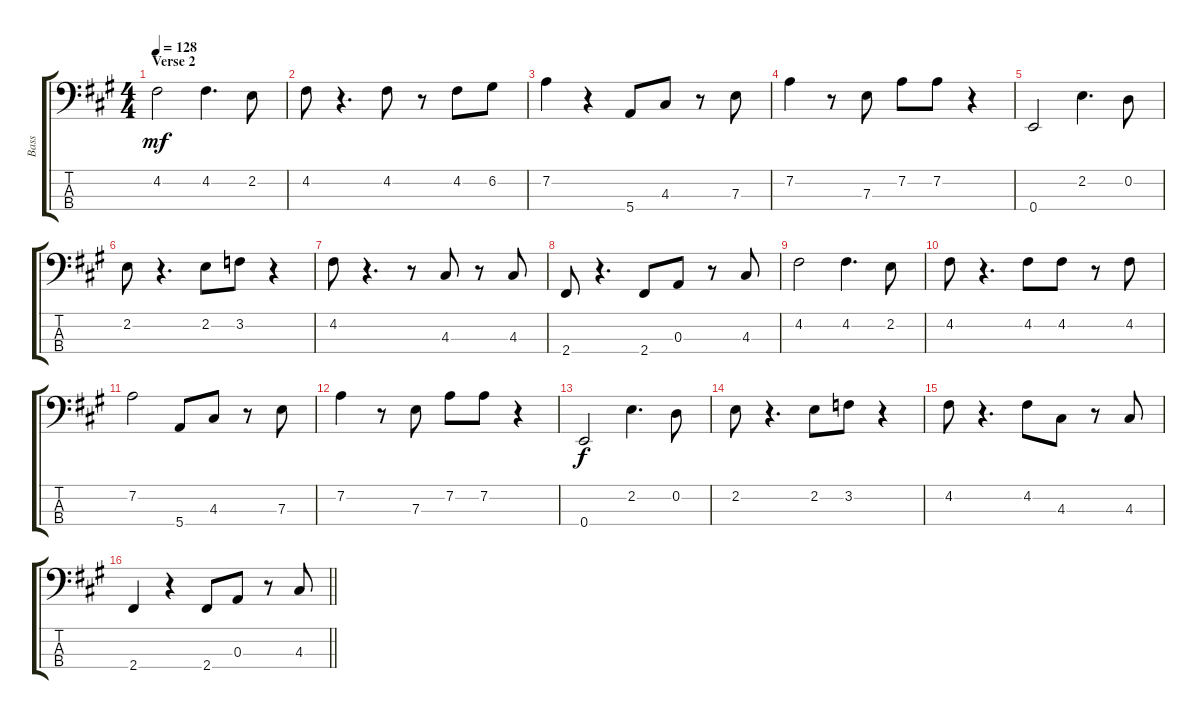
\track ("Bass" "Bass") {instrument electricbassfinger}
\staff {score tabs}
\tuning (G2 D2 A1 E1) {hide}
\ts (4 4)
\section ("" "Verse 2")
\tempo 128
\clef f4
\ks f#minor
4.2.2{dy mf} 4.2.4{d} 2.2.8 |
4.2.8 r.4{d} 4.2.8 r.8 4.2.8 6.2.8 |
7.2.4 r.4 5.4.8 4.3.8 r.8 7.3.8 |
7.2.4 r.8 7.3.8 7.2.8 7.2.8 r.4 |
0.4.2 2.2.4{d} 0.2.8 |
2.2.8 r.4{d} 2.2.8 3.2.8 r.4 |
4.2.8 r.4{d} r.8 4.3.8 r.8 4.3.8 |
2.4.8 r.4{d} 2.4.8 0.3.8 r.8 4.3.8 |
4.2.2 4.2.4{d} 2.2.8 |
4.2.8 r.4{d} 4.2.8 4.2.8 r.8 4.2.8 |
7.2.2 5.4.8 4.3.8 r.8 7.3.8 |
7.2.4 r.8 7.3.8 7.2.8 7.2.8 r.4 |
0.4.2{dy f} 2.2.4{d} 0.2.8 |
2.2.8 r.4{d} 2.2.8 3.2.8 r.4 |
4.2.8 r.4{d} 4.2.8 4.3.8 r.8 4.3.8 |
\barLineRight lightlight
2.4.4 r.4 2.4.8 0.3.8 r.8 4.3.8
